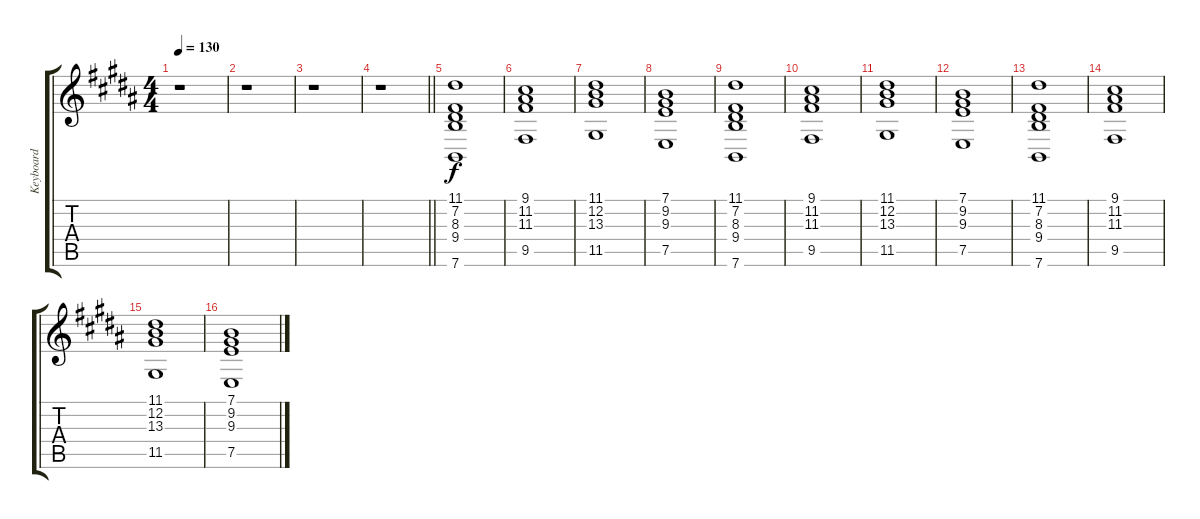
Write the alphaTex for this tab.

\track ("Keyboard" "Keyboard") {instrument stringensemble1}
\staff {score tabs}
\tuning (E4 B3 G3 D3 A2 E2) {hide}
\ts (4 4)
\tempo 130
\clef g2
\ks b
r.1{dy f} |
r.1 |
r.1 |
\barLineRight lightlight
r.1 |
(11.1 7.2 8.3 9.4 7.6).1 |
(9.1 11.2 11.3 9.5).1 |
(11.1 12.2 13.3 11.5).1 |
(7.1 9.2 9.3 7.5).1 |
(11.1 7.2 8.3 9.4 7.6).1 |
(9.1 11.2 11.3 9.5).1 |
(11.1 12.2 13.3 11.5).1 |
(7.1 9.2 9.3 7.5).1 |
(11.1 7.2 8.3 9.4 7.6).1 |
(9.1 11.2 11.3 9.5).1 |
(11.1 12.2 13.3 11.5).1 |
(7.1 9.2 9.3 7.5).1
